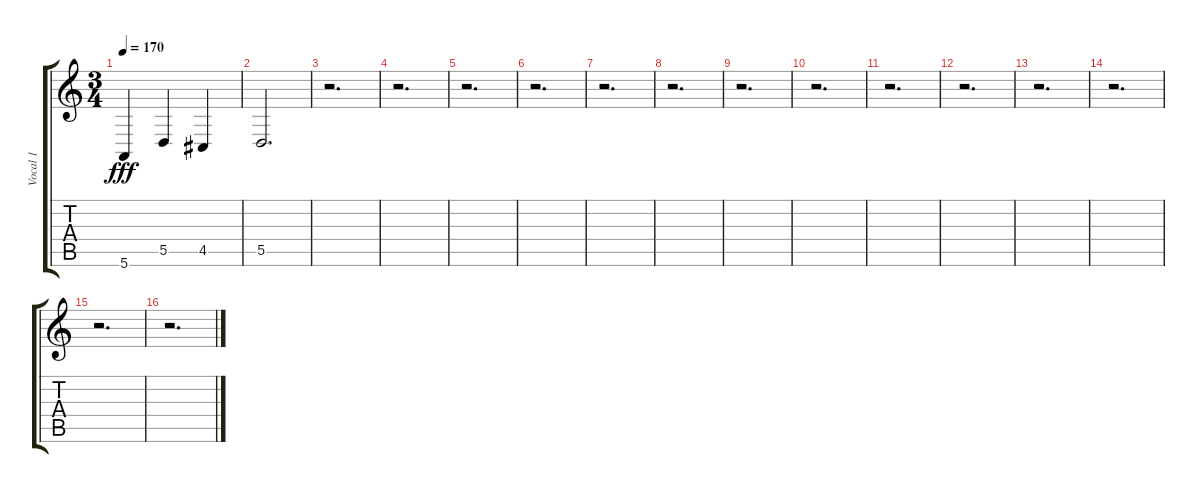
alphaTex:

\track ("Vocal 1" "Vocal 1") {instrument synthvoice}
\staff {score tabs}
\tuning (E4 B3 G3 D3 A2 E2) {hide}
\ts (3 4)
\tempo 170
\clef g2
\ks c
5.6.4{dy fff} 5.5.4 4.5.4 |
5.5.2{d} |
r.2{d} |
r.2{d} |
r.2{d} |
r.2{d} |
r.2{d} |
r.2{d} |
r.2{d} |
r.2{d} |
r.2{d} |
r.2{d} |
r.2{d} |
r.2{d} |
r.2{d} |
r.2{d}
